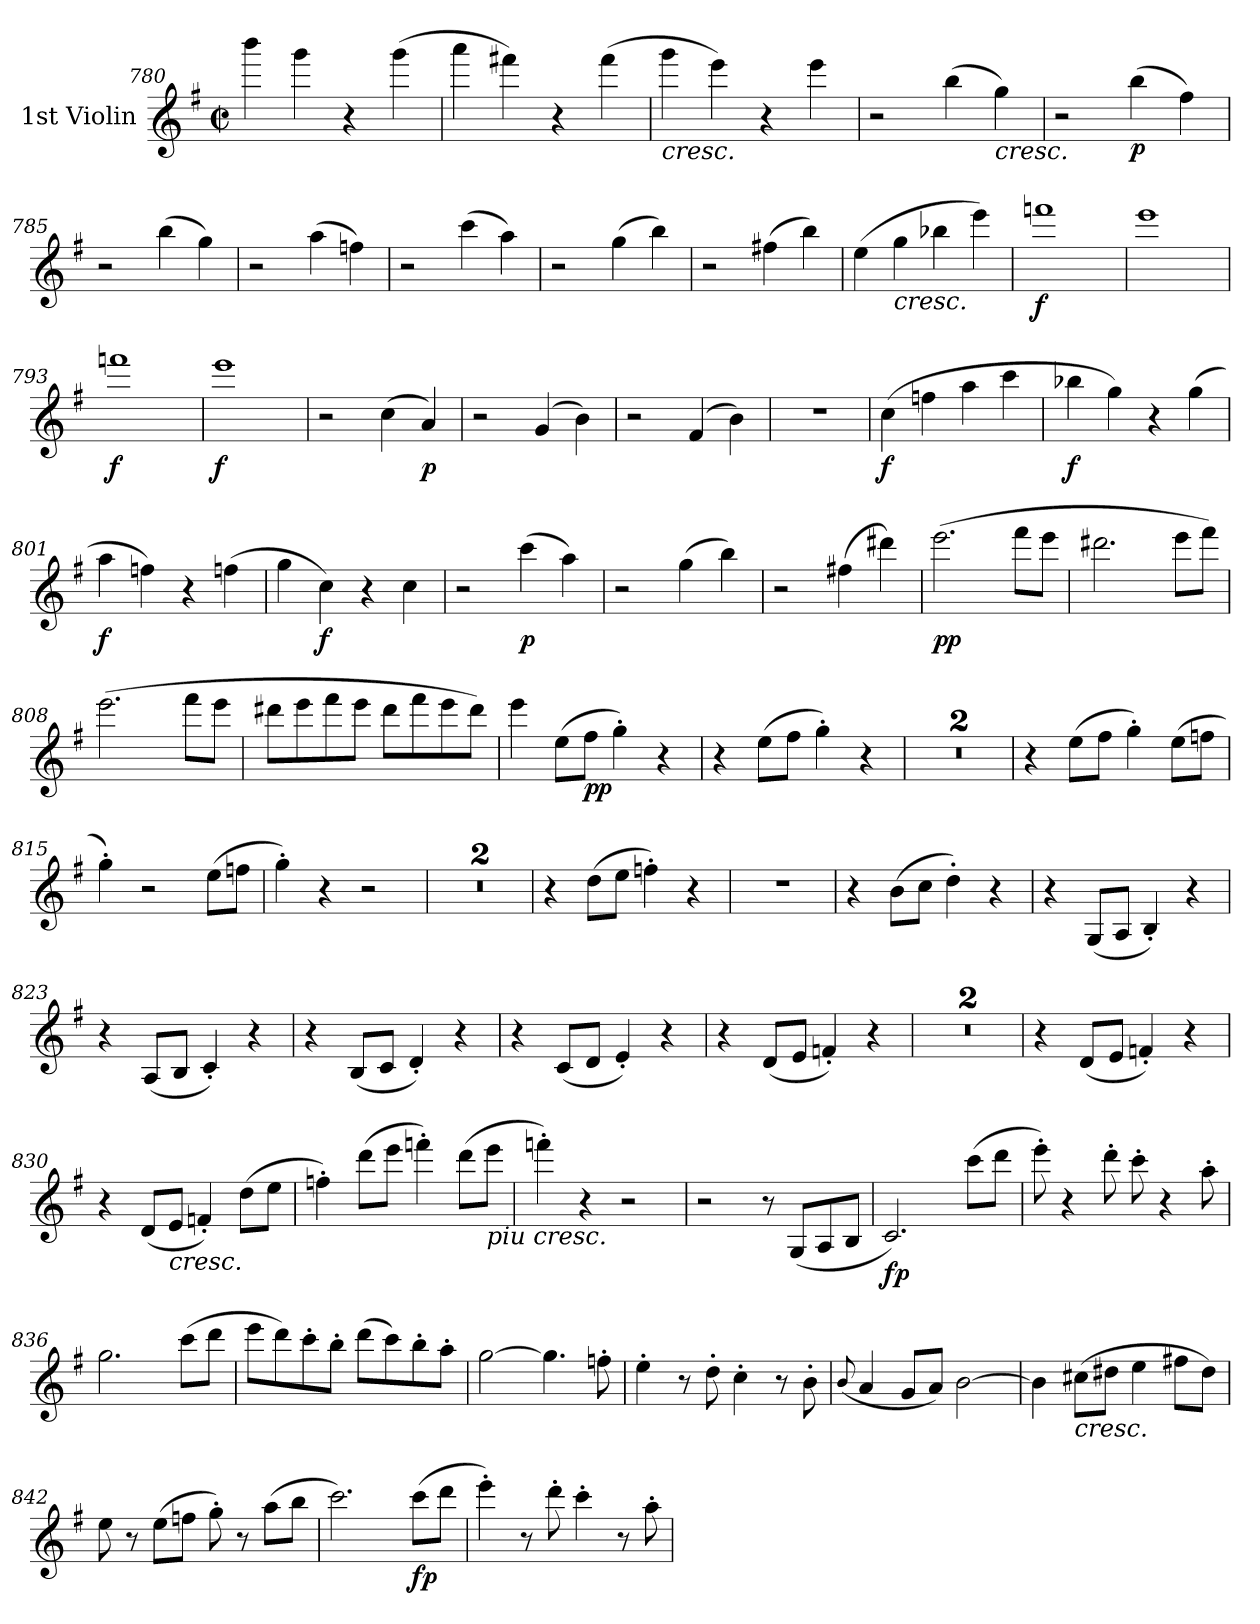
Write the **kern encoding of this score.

**kern	**dynam
*part1	*part1
*staff1	*staff1
*I"1st Violin	*
*I'Vln	*
*clefG2	*
*k[f#]	*
*e:	*
*M2/2	*
*met(c|)	*
=780	=780
4bbb	.
4ggg	.
4r	.
(4ggg	.
=781	=781
4aaa	.
4fff#X)	.
4r	.
(4fff#	.
=782	=782
!LO:TX:b:i:t=cresc.	!
4ggg	.
4eee)	.
4r	.
4eee	.
=783	=783
2r	.
(4bb	.
!LO:TX:b:i:t=cresc.	!
4gg)	.
=784	=784
2r	.
(4bb	p
4ff#)	.
=785	=785
2r	.
(4bb	.
4gg)	.
=786	=786
2r	.
(4aa	.
4ffn)	.
=787	=787
2r	.
(4ccc	.
4aa)	.
=788	=788
2r	.
(4gg	.
4bb)	.
=789	=789
2r	.
(4ff#X	.
4bb)	.
=790	=790
(4ee	.
!LO:TX:b:i:t=cresc.	!
4gg	.
4bb-X	.
4eee)	.
=791	=791
1fffn	f
=792	=792
1eee	.
=793	=793
1fffn	f
=794	=794
1eee	f
=795	=795
2r	.
(4cc	.
4a)	p
=796	=796
2r	.
(<4g	.
4b)	.
=797	=797
2r	.
(<4f#	.
4b)	.
=798	=798
1r	.
=799	=799
(4cc	f
4ffn	.
4aa	.
4ccc	.
=800	=800
4bb-X	f
4gg)	.
4r	.
(4gg	.
=801	=801
4aa	f
4ffn)	.
4r	.
(4ffn	.
=802	=802
4gg	.
4cc)	f
4r	.
4cc	.
=803	=803
2r	.
(4ccc	p
4aa)	.
=804	=804
2r	.
(4gg	.
4bb)	.
=805	=805
2r	.
(4ff#X	.
4ddd#X)	.
=806	=806
(2.eee	pp
8fff#L	.
8eeeJ	.
=807	=807
2.ddd#X	.
8eeeL	.
8fff#J)	.
=808	=808
(2.eee	.
8fff#L	.
8eeeJ	.
=809	=809
8ddd#XL	.
8eee	.
8fff#	.
8eeeJ	.
8ddd#L	.
8fff#	.
8eee	.
8ddd#J)	.
=810	=810
4eee	.
(8eeL	.
8ff#J	pp
4gg')	.
4r	.
=811	=811
4r	.
(8eeL	.
8ff#J	.
4gg')	.
4r	.
=812	=812
1r	.
=813	=813
1r	.
=814	=814
4r	.
(8eeL	.
8ff#J	.
4gg')	.
(8eeL	.
8ffnJ	.
=815	=815
4gg')	.
2r	.
(8eeL	.
8ffnJ	.
=816	=816
4gg')	.
4r	.
2r	.
=817	=817
1r	.
=818	=818
1r	.
=819	=819
4r	.
(8ddL	.
8eeJ	.
4ffn')	.
4r	.
=820	=820
1r	.
=821	=821
4r	.
(8bL	.
8ccJ	.
4dd')	.
4r	.
=822	=822
4r	.
(8GL	.
8AJ	.
4B')	.
4r	.
=823	=823
4r	.
(8AL	.
8BJ	.
4c')	.
4r	.
=824	=824
4r	.
(8BL	.
8cJ	.
4d')	.
4r	.
=825	=825
4r	.
(8cL	.
8dJ	.
4e')	.
4r	.
=826	=826
4r	.
(8dL	.
8eJ	.
4fn')	.
4r	.
=827	=827
1r	.
=828	=828
1r	.
=829	=829
4r	.
(8dL	.
8eJ	.
4fn')	.
4r	.
=830	=830
4r	.
(8dL	.
!LO:TX:b:i:t=cresc.	!
8eJ	.
4fn')	.
(8ddL	.
8eeJ	.
=831	=831
4ffn')	.
(8dddL	.
8eeeJ	.
4fffn')	.
(8dddL	.
!LO:TX:b:i:t=piu cresc.	!
8eeeJ	.
=832	=832
4fffn')	.
4r	.
2r	.
=833	=833
2r	.
8r	.
(8GL	.
8A	.
8BJ	.
=834	=834
2.c)	fp
(8cccL	.
8dddJ	.
=835	=835
8eee')	.
4r	.
8ddd'	.
8ccc'	.
4r	.
8aa'	.
=836	=836
2.gg	.
(8cccL	.
8dddJ	.
=837	=837
8eeeL	.
8ddd)	.
8ccc'	.
8bb'J	.
(8dddL	.
8ccc)	.
8bb'	.
8aa'J	.
=838	=838
[2gg	.
4.gg]	.
8ffn'	.
=839	=839
4ee'	.
8r	.
8dd'	.
4cc'	.
8r	.
8b'	.
=840	=840
(8qqb/	.
4a	.
8gL	.
8aJ)	.
[2b	.
=841	=841
4b]	.
!LO:TX:b:i:t=cresc.	!
(8cc#XL	.
8dd#XJ	.
4ee	.
8ff#XL	.
8dd#J)	.
=842	=842
8ee	.
8r	.
(8eeL	.
8ffnJ	.
8gg')	.
8r	.
(8aaL	.
8bbJ	.
=843	=843
2.ccc)	.
(8cccL	fp
8dddJ	.
=844	=844
4eee')	.
8r	.
8ddd'	.
4ccc'	.
8r	.
8aa'	.
=	=
*-	*-
